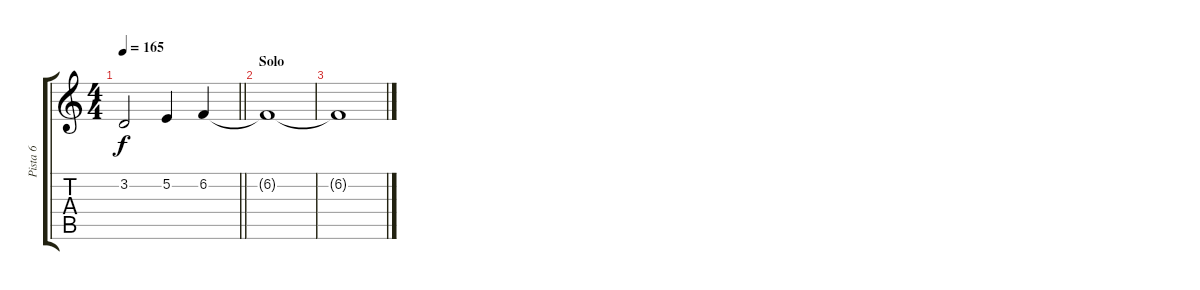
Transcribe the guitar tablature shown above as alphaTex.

\track ("Pista 6" "Pista 6") {instrument electricgrandpiano}
\staff {score tabs}
\tuning (E4 B3 G3 D3 A2 E2) {hide}
\ts (4 4)
\tempo 165
\clef g2
\barLineRight lightlight
\ks c
3.2.2{dy f} 5.2.4 6.2.4 |
\section ("" "Solo")
6.2{t}.1 |
6.2{t}.1
